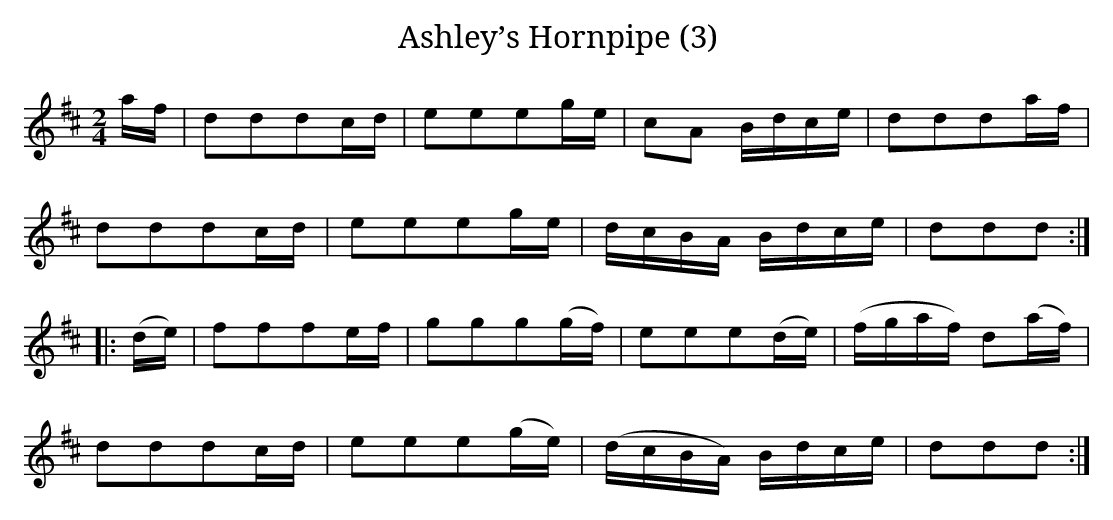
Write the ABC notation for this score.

X:1
T:Ashley’s Hornpipe (3)
M:2/4
L:1/8
K:D
a/f/|dddc/d/|eeeg/e/|cA B/d/c/e/|ddda/f/|
dddc/d/|eeeg/e/|d/c/B/A/ B/d/c/e/|ddd:|
|:(d/e/)|fffe/f/|ggg(g/f/)|eee(d/e/)|(f/g/a/f/) d(a/f/)|
dddc/d/|eee(g/e/)|(d/c/B/A/) B/d/c/e/|ddd:|
